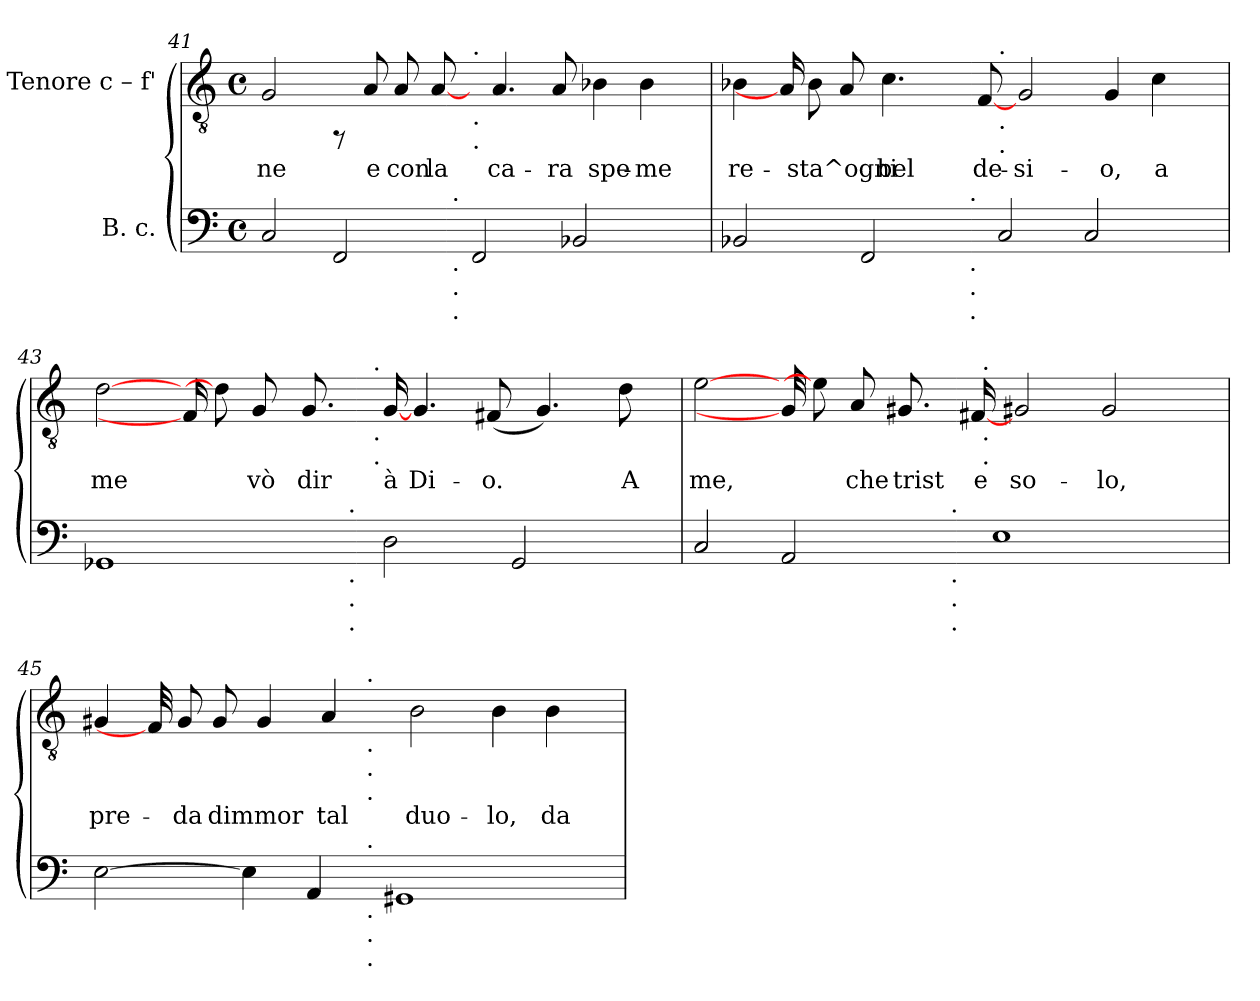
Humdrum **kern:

**kern	**kern	**text
*part2	*part1	*part1
*staff2	*staff1	*staff1
*I"B. c.	*I"Tenore  c – f'	*
!!LO:LB:g=z
*clefF4	*clefGv2	*
*k[]	*k[]	*
*C:	*C:	*
*M4/4	*M4/4	*
*met(c)	*met(c)	*
=41	=41	=41
!	!	!LO:LY:b:cj
*^	*	*
2C/	2...ryy	2G/	-ne
2FF/	.	8rFF	.
!	!	!	!LO:LY:b:cj
.	.	8A/	e
!	!	!	!LO:LY:b:cj
.	.	8A/	con
!	!	!	!LO:LY:b:cj
.	.	[8A/	la
!	!LO:TX:a:t=.	!	!
!	!LO:TX:b:t=.	!	!
!	!LO:TX:b:t=.	!	!
!	!LO:TX:b:t=.	!	!
.	1ryy	.	.
!	!	!LO:TX:a:t=.	!
!	!	!LO:TX:b:t=.	!
!	!	!LO:TX:b:t=.	!
2FF/	.	16ryy	.
!	!	!	!LO:LY:b:cj
.	.	4.A/	ca-
!	!	!	!LO:LY:b:cj
.	.	8A/	-ra
2BB-X/	.	.	.
!	!	!	!LO:LY:b:cj
.	.	4B-X\	spe-
!	!	!	!LO:LY:b:cj
.	.	4B-\	-me
.	8ryy	.	.
16ryy	.	.	.
=42	=42	=42	=42
!	!	!	!LO:LY:b:cj
*	*	*^	*
2BB-X/	2ryy	4B-X\	1ryy	re-
.	.	16A/]	.	.
!	!	!	!	!LO:LY:b:cj
.	.	8B-\	.	-sta^ogni-
!	!	!	!	!LO:LY:b:cj
.	.	8A/	.	--
2FF/	4ryy	.	.	.
!	!	!	!	!LO:LY:b:cj
.	.	4.c\	.	-bel
.	8ryy	.	.	.
.	32.ryy	.	.	.
!	!LO:TX:a:t=.	!	!	!
!	!LO:TX:b:t=.	!	!	!
!	!LO:TX:b:t=.	!	!	!
!	!LO:TX:b:t=.	!	!	!
.	1ryy	.	.	.
!	!	!	!	!LO:LY:b:cj
.	.	[8F/	.	de-
!	!	!	!LO:TX:a:t=.	!
!	!	!	!LO:TX:b:t=.	!
!	!	!	!LO:TX:b:t=.	!
2C/	.	.	1ryy	.
!	!	!	!	!LO:LY:b:cj
.	.	2G/	.	-si-
2C/	.	.	.	.
!	!	!	!	!LO:LY:b:cj
.	.	4G/	.	-o,
!	!	!	!	!LO:LY:b:cj
.	.	4c\	.	a
.	8ryy	.	.	.
16ryy	.	.	16ryy	.
.	64ryy	.	.	.
=43	=43	=43	=43	=43
!	!	!	!	!LO:LY:b:cj
1GG-	2ryy	[>2d\	2ryy	me
.	4ryy	16F/]	4ryy	.
!	!	!	!	!LO:LY:b:cj
.	.	8d\]	.	.
!	!	!	!	!LO:LY:b:cj
.	.	8G/	.	vò
.	8ryy	.	8...ryy	.
!	!	!	!	!LO:LY:b:cj
.	.	8.G/	.	dir
.	32.ryy	.	.	.
!	!LO:TX:a:t=.	!	!	!
!	!LO:TX:b:t=.	!	!	!
!	!LO:TX:b:t=.	!	!	!
!	!LO:TX:b:t=.	!	!	!
.	1ryy	.	.	.
!	!	!	!LO:TX:a:t=.	!
!	!	!	!LO:TX:b:t=.	!
!	!	!	!LO:TX:b:t=.	!
.	.	.	1ryy	.
!	!	!	!	!LO:LY:b:cj
2D\	.	[16G/	.	à
!	!	!	!	!LO:LY:b:cj
.	.	4.G/	.	Di-
!	!	!	!	!LO:LY:b:cj
.	.	(<8F#X/	.	-o.
2GG-/	.	.	.	.
!	!	!	!	!LO:LY:b:cj
.	.	4.G/)	.	.
.	8ryy	.	.	.
!	!	!	!	!LO:LY:b:cj
.	.	8d\	.	A
.	.	.	16ryy	.
16ryy	.	.	.	.
.	64ryy	.	64ryy	.
!!LO:LB:g=z	!!
=44	=44	=44	=44	=44
!	!	!	!	!LO:LY:b:cj
2C/	2ryy	[>2e\	2ryy	me,
2AA/	4ryy	32G/]	4ryy	.
!	!	!	!	!LO:LY:b:cj
.	.	8e\]	.	.
!	!	!	!	!LO:LY:b:cj
.	.	8A/	.	che
.	8ryy	.	8...ryy	.
!	!	!	!	!LO:LY:b:cj
.	.	8.G#X/	.	trist
.	32.ryy	.	.	.
!	!LO:TX:a:t=.	!	!	!
!	!LO:TX:b:t=.	!	!	!
!	!LO:TX:b:t=.	!	!	!
!	!LO:TX:b:t=.	!	!	!
.	1ryy	.	.	.
!	!	!	!	!LO:LY:b:cj
.	.	[16F#X/	.	e
!	!	!	!LO:TX:a:t=.	!
!	!	!	!LO:TX:b:t=.	!
!	!	!	!LO:TX:b:t=.	!
.	.	.	1ryy	.
1E	.	.	.	.
!	!	!	!	!LO:LY:b:cj
.	.	2G#X/	.	so-
!	!	!	!	!LO:LY:b:cj
.	.	2G#/	.	-lo,
.	16..ryy	.	.	.
.	.	.	32.ryy	.
32ryy	.	.	.	.
=45	=45	=45	=45	=45
!	!	!	!	!LO:LY:b:cj
[>2E\	2ryy	4G#X/	2ryy	pre-
.	.	32F#/]	.	.
!	!	!	!	!LO:LY:b:cj
.	.	8G#/	.	-da
!	!	!	!	!LO:LY:b:cj
.	.	8G#/	.	dimmor-
4E\]	4ryy	.	4ryy	.
!	!	!	!	!LO:LY:b:cj
.	.	4G#/	.	--
4AA/	8ryy	.	8ryy	.
!	!	!	!	!LO:LY:b:cj
.	.	4A/	.	-tal
.	32ryy	.	32ryy	.
!	!	!	!LO:TX:a:t=.	!
!	!	!	!LO:TX:b:t=.	!
!	!	!	!LO:TX:b:t=.	!
!	!	!	!LO:TX:b:t=.	!
!	!LO:TX:a:t=.	!	!	!
!	!LO:TX:b:t=.	!	!	!
!	!LO:TX:b:t=.	!	!	!
!	!LO:TX:b:t=.	!	!	!
.	1ryy	.	1ryy	.
1GG#X	.	.	.	.
!	!	!	!	!LO:LY:b:cj
.	.	2B\	.	duo-
!	!	!	!	!LO:LY:b:cj
.	.	4B\	.	-lo,
!	!	!	!	!LO:LY:b:cj
.	.	4B\	.	da
.	8ryy	.	8ryy	.
32ryy	.	.	.	.
*v	*v	*	*	*
*	*v	*v	*
=	=	=
*-	*-	*-
